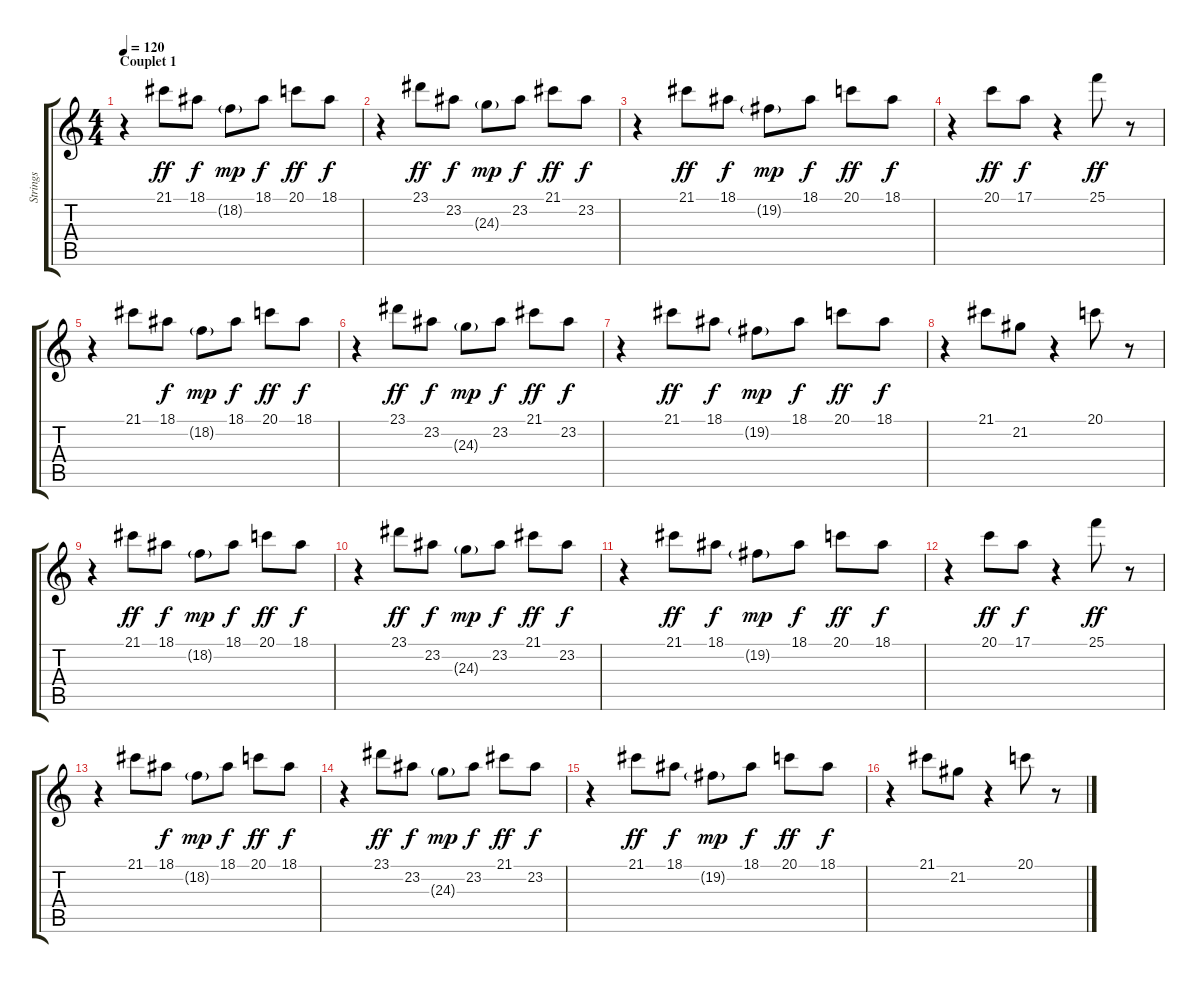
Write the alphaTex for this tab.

\track ("Strings" "Strings") {instrument stringensemble1}
\staff {score tabs}
\tuning (E4 B3 G3 D3 A2 E2) {hide}
\ts (4 4)
\section ("" "Couplet 1")
\tempo 120
\clef g2
\ks c
r.4{dy f} 21.1.8{dy ff} 18.1.8{dy f} 18.2{g}.8{dy mp} 18.1.8{dy f} 20.1.8{dy ff} 18.1.8{dy f} |
r.4 23.1.8{dy ff} 23.2.8{dy f} 24.3{g}.8{dy mp} 23.2.8{dy f} 21.1.8{dy ff} 23.2.8{dy f} |
r.4 21.1.8{dy ff} 18.1.8{dy f} 19.2{g}.8{dy mp} 18.1.8{dy f} 20.1.8{dy ff} 18.1.8{dy f} |
r.4 20.1.8{dy ff} 17.1.8{dy f} r.4 25.1.8{dy ff} r.8 |
r.4 21.1.8 18.1.8{dy f} 18.2{g}.8{dy mp} 18.1.8{dy f} 20.1.8{dy ff} 18.1.8{dy f} |
r.4 23.1.8{dy ff} 23.2.8{dy f} 24.3{g}.8{dy mp} 23.2.8{dy f} 21.1.8{dy ff} 23.2.8{dy f} |
r.4 21.1.8{dy ff} 18.1.8{dy f} 19.2{g}.8{dy mp} 18.1.8{dy f} 20.1.8{dy ff} 18.1.8{dy f} |
r.4 21.1.8 21.2.8 r.4 20.1.8 r.8 |
r.4 21.1.8{dy ff} 18.1.8{dy f} 18.2{g}.8{dy mp} 18.1.8{dy f} 20.1.8{dy ff} 18.1.8{dy f} |
r.4 23.1.8{dy ff} 23.2.8{dy f} 24.3{g}.8{dy mp} 23.2.8{dy f} 21.1.8{dy ff} 23.2.8{dy f} |
r.4 21.1.8{dy ff} 18.1.8{dy f} 19.2{g}.8{dy mp} 18.1.8{dy f} 20.1.8{dy ff} 18.1.8{dy f} |
r.4 20.1.8{dy ff} 17.1.8{dy f} r.4 25.1.8{dy ff} r.8 |
r.4 21.1.8 18.1.8{dy f} 18.2{g}.8{dy mp} 18.1.8{dy f} 20.1.8{dy ff} 18.1.8{dy f} |
r.4 23.1.8{dy ff} 23.2.8{dy f} 24.3{g}.8{dy mp} 23.2.8{dy f} 21.1.8{dy ff} 23.2.8{dy f} |
r.4 21.1.8{dy ff} 18.1.8{dy f} 19.2{g}.8{dy mp} 18.1.8{dy f} 20.1.8{dy ff} 18.1.8{dy f} |
r.4 21.1.8 21.2.8 r.4 20.1.8 r.8
